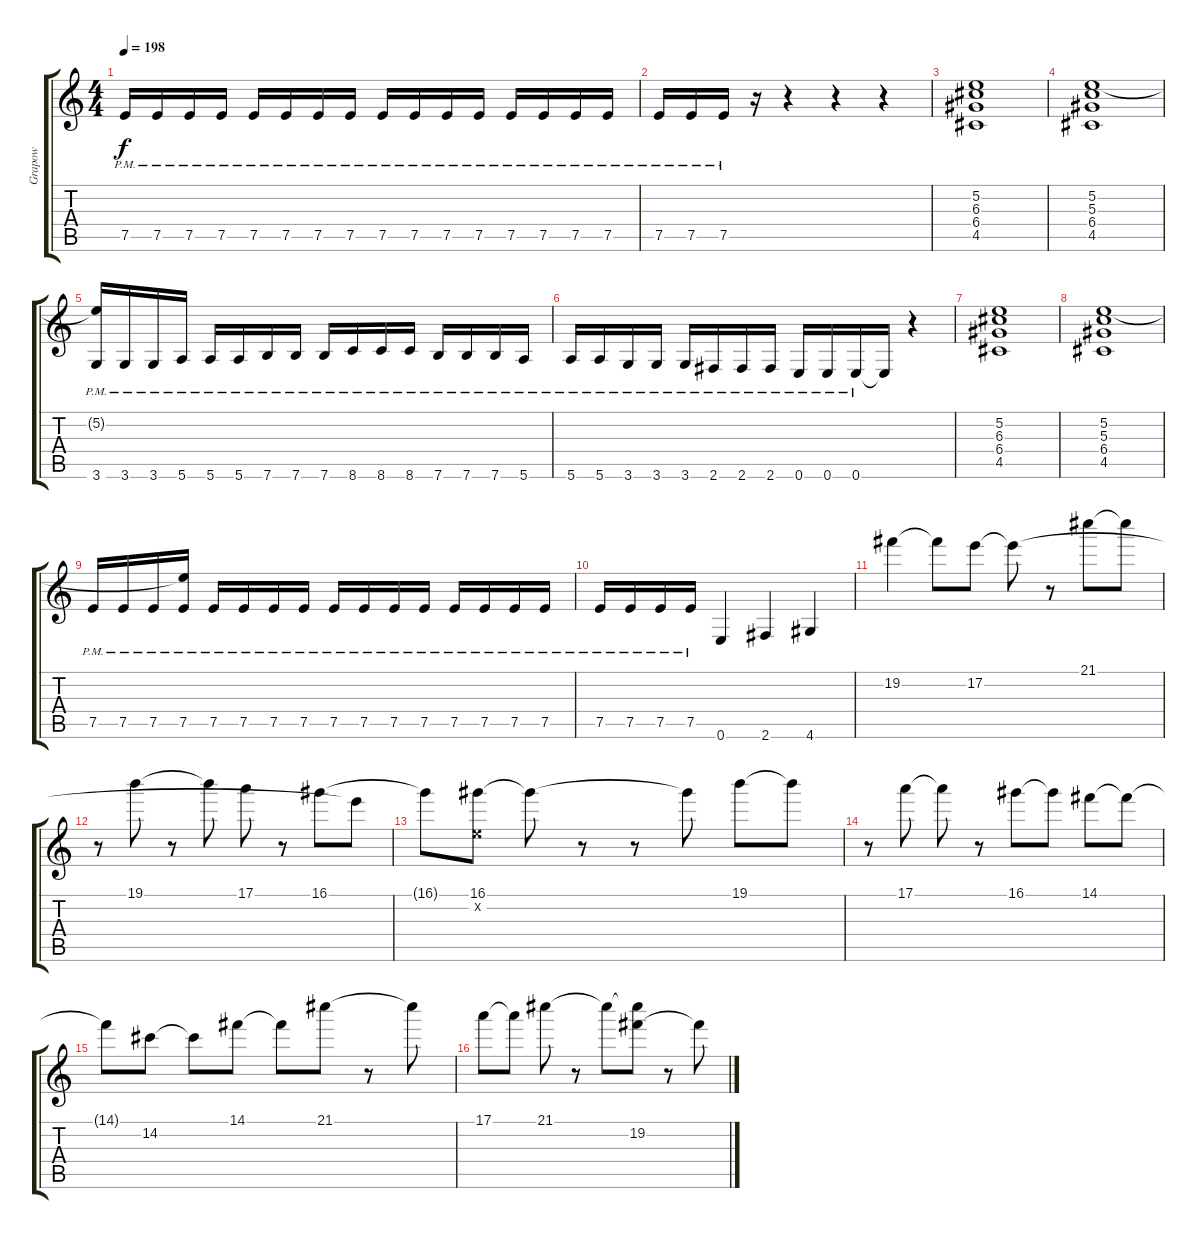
\track ("Grapow" "Grapow") {instrument distortionguitar}
\staff {score tabs}
\tuning (E4 B3 G3 D3 A2 E2) {hide}
\ts (4 4)
\tempo 198
\clef g2
\ks c
7.5{pm}.16{dy f} 7.5{pm}.16 7.5{pm}.16 7.5{pm}.16 7.5{pm}.16 7.5{pm}.16 7.5{pm}.16 7.5{pm}.16 7.5{pm}.16 7.5{pm}.16 7.5{pm}.16 7.5{pm}.16 7.5{pm}.16 7.5{pm}.16 7.5{pm}.16 7.5{pm}.16 |
7.5{pm}.16 7.5{pm}.16 7.5{pm}.16 r.16 r.4 r.4 r.4 |
(5.2 6.3 6.4 4.5).1 |
(5.2 5.3 6.4 4.5).1 |
(5.2{t} 3.6{pm}).16 3.6{pm}.16 3.6{pm}.16 5.6{pm}.16 5.6{pm}.16 5.6{pm}.16 7.6{pm}.16 7.6{pm}.16 7.6{pm}.16 8.6{pm}.16 8.6{pm}.16 8.6{pm}.16 7.6{pm}.16 7.6{pm}.16 7.6{pm}.16 5.6{pm}.16 |
5.6{pm}.16 5.6{pm}.16 3.6{pm}.16 3.6{pm}.16 3.6{pm}.16 2.6{pm}.16 2.6{pm}.16 2.6{pm}.16 0.6{pm}.16 0.6{pm}.16 0.6{pm}.16 0.6{t}.16 r.4 |
(5.2 6.3 6.4 4.5).1 |
(5.2 5.3 6.4 4.5).1 |
7.5{pm}.16 7.5{pm}.16 7.5{pm}.16 (5.2{t} 7.5{pm}).16 7.5{pm}.16 7.5{pm}.16 7.5{pm}.16 7.5{pm}.16 7.5{pm}.16 7.5{pm}.16 7.5{pm}.16 7.5{pm}.16 7.5{pm}.16 7.5{pm}.16 7.5{pm}.16 7.5{pm}.16 |
7.5{pm}.16 7.5{pm}.16 7.5{pm}.16 7.5{pm}.16 0.6.4 2.6.4 4.6.4 |
19.2.4 19.2{t}.8 17.2.8 17.2{t}.8 r.8 21.1.8 21.1{t}.8 |
r.8 19.1.8 r.8 19.1{t}.8 17.1.8 r.8 16.1.8 17.2{t}.8 |
16.1{t}.8 (16.1 5.2{x}).8 16.1{t}.8 r.8 r.8 16.1{t}.8 19.1.8 19.1{t}.8 |
r.8 17.1.8 17.1{t}.8 r.8 16.1.8 16.1{t}.8 14.1.8 14.1{t}.8 |
14.1{t}.8 14.2.8 14.2{t}.8 14.1.8 14.1{t}.8 21.1.8 r.8 21.1{t}.8 |
17.1.8 17.1{t}.8 21.1.8 r.8 21.1{t}.8 (21.1{t} 19.2).8 r.8 19.2{t}.8
